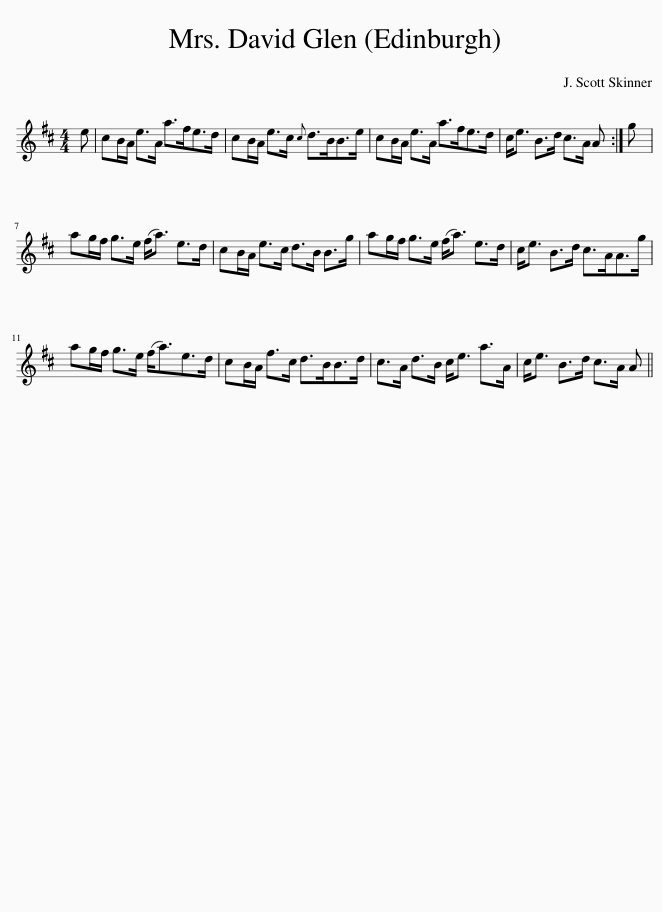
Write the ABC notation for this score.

X:1
L:1/8
M:4/4
I:linebreak $
K:D
V:1 treble
V:1
 e | cB/A/ e>A a>fe>d | cB/A/ e>c{c} d>BB>e | cB/A/ e>A a>fe>d | c<e B>d c>A A :| %5
 g |$ ag/f/ g>e (f<a) e>d | cB/A/ e>c d>B B>g | ag/f/ g>e (f<a) e>d | c<e B>d c>AA>g |$ %10
 ag/f/ g>e (f<a)e>d | cB/A/ f>c d>BB>d | c>A d>B c<e a>A | c<e B>d c>A A || %14
